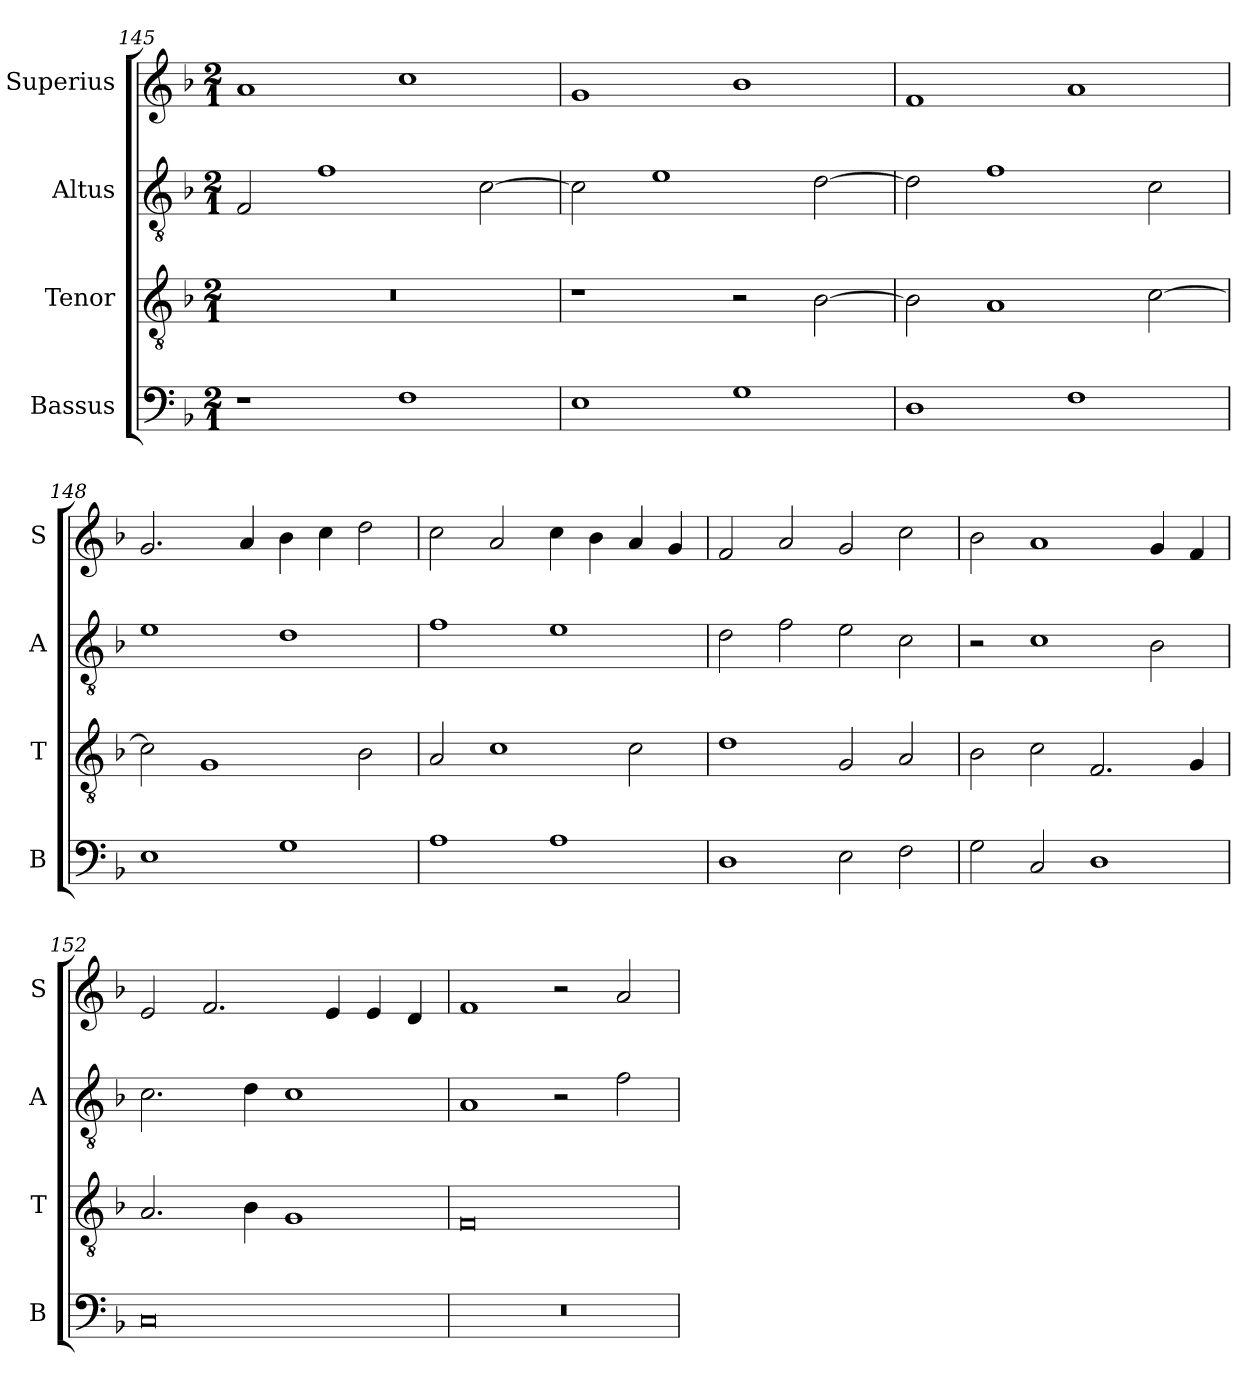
**kern	**kern	**kern	**kern
*part4	*part3	*part2	*part1
*staff4	*staff3	*staff2	*staff1
*I"Bassus	*I"Tenor	*I"Altus	*I"Superius
*I'B	*I'T	*I'A	*I'S
*clefF4	*clefGv2	*clefGv2	*clefG2
*k[b-]	*k[b-]	*k[b-]	*k[b-]
*M2/1	*M2/1	*M2/1	*M2/1
=145	=145	=145	=145
1r	0r	2F/	1a
.	.	1f	.
1F	.	.	1cc
.	.	[2c\	.
=146	=146	=146	=146
1E	1r	2c\]	1g
.	.	1e	.
1G	2r	.	1b-
.	[2B-\	[2d\	.
=147	=147	=147	=147
1D	2B-\]	2d\]	1f
.	1A	1f	.
1F	.	.	1a
.	[2c\	2c\	.
=148	=148	=148	=148
1E	2c\]	1e	2.g/
.	1G	.	.
.	.	.	4a/
1G	.	1d	4b-\
.	.	.	4cc\
.	2B-\	.	2dd\
=149	=149	=149	=149
1A	2A/	1f	2cc\
.	1c	.	2a/
1A	.	1e	4cc\
.	.	.	4b-\
.	2c\	.	4a/
.	.	.	4g/
=150	=150	=150	=150
1D	1d	2d\	2f/
.	.	2f\	2a/
2E\	2G/	2e\	2g/
2F\	2A/	2c\	2cc\
=151	=151	=151	=151
2G\	2B-\	2r	2b-\
2C/	2c\	1c	1a
1D	2.F/	.	.
.	.	2B-\	4g/
.	4G/	.	4f/
=152	=152	=152	=152
0C	2.A/	2.c\	2e/
.	.	.	2.f/
.	4B-\	4d\	.
.	1G	1c	.
.	.	.	4e/
.	.	.	4e/
.	.	.	4d/
=153	=153	=153	=153
0r	0F	1A	1f
.	.	2r	2r
.	.	2f\	2a/
=	=	=	=
*-	*-	*-	*-
